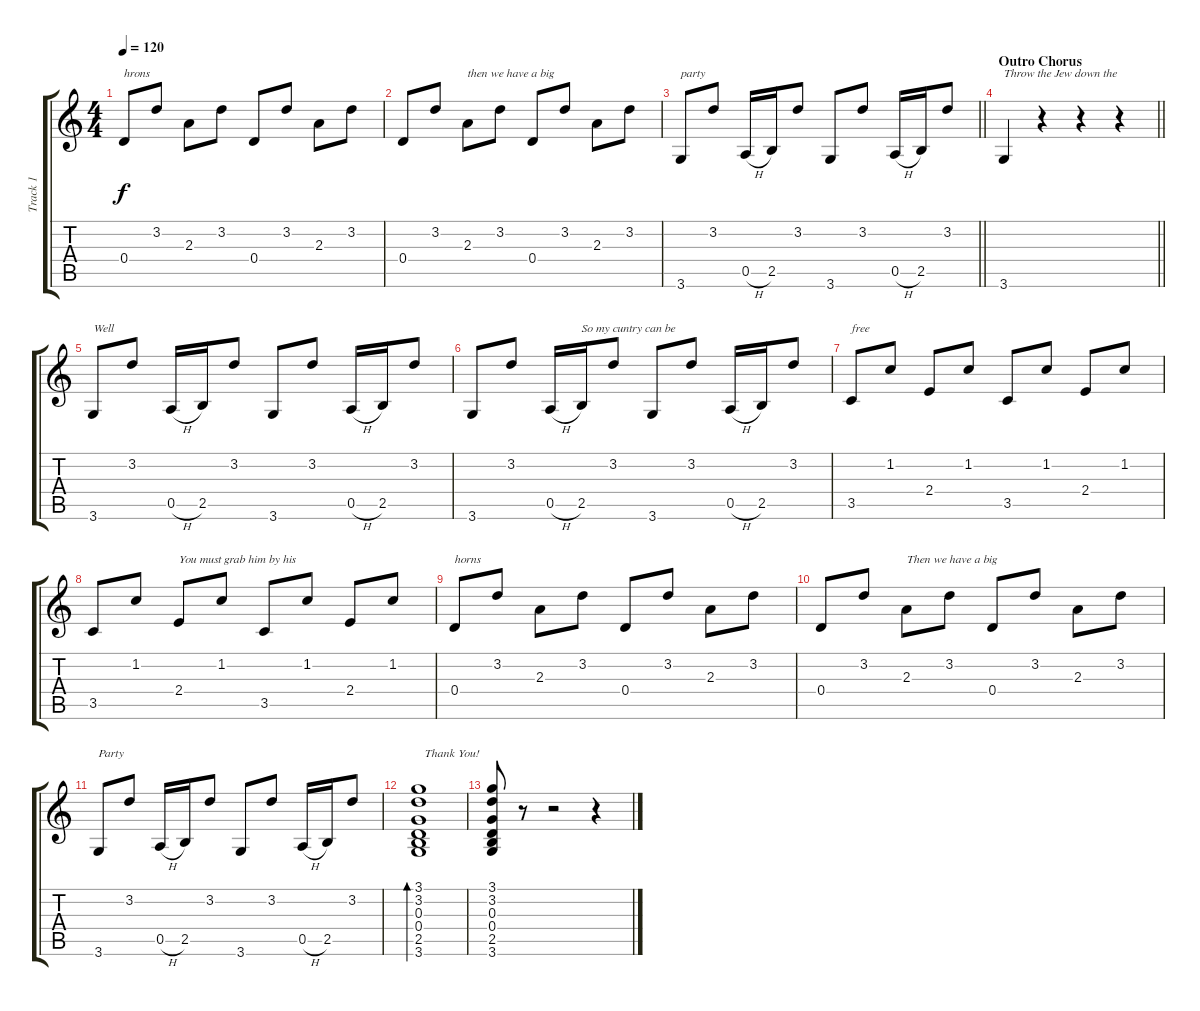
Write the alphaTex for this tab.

\track ("Track 1" "Track 1") {instrument acousticguitarsteel}
\staff {score tabs}
\tuning (E4 B3 G3 D3 A2 E2) {hide}
\ts (4 4)
\tempo 120
\clef g2
\ks c
0.4.8{txt "hrons" dy f} 3.2.8 2.3.8 3.2.8 0.4.8 3.2.8 2.3.8 3.2.8 |
0.4.8 3.2.8 2.3.8{txt "then we have a big "} 3.2.8 0.4.8 3.2.8 2.3.8 3.2.8 |
\barLineRight lightlight
3.6.8{txt "party"} 3.2.8 0.5{h}.16 2.5.16 3.2.8 3.6.8 3.2.8 0.5{h}.16 2.5.16 3.2.8 |
\section ("" "Outro Chorus")
\barLineRight lightlight
3.6.4{txt "Throw the Jew down the"} r.4 r.4 r.4 |
\section ("" "")
3.6.8{txt "Well"} 3.2.8 0.5{h}.16 2.5.16 3.2.8 3.6.8 3.2.8 0.5{h}.16 2.5.16 3.2.8 |
3.6.8 3.2.8 0.5{h}.16 2.5.16{txt "So my cuntry can be "} 3.2.8 3.6.8 3.2.8 0.5{h}.16 2.5.16 3.2.8 |
3.5.8{txt "free"} 1.2.8 2.4.8 1.2.8 3.5.8 1.2.8 2.4.8 1.2.8 |
3.5.8 1.2.8 2.4.8{txt "You must grab him by his "} 1.2.8 3.5.8 1.2.8 2.4.8 1.2.8 |
0.4.8{txt "horns"} 3.2.8 2.3.8 3.2.8 0.4.8 3.2.8 2.3.8 3.2.8 |
0.4.8 3.2.8 2.3.8{txt "Then we have a big"} 3.2.8 0.4.8 3.2.8 2.3.8 3.2.8 |
3.6.8{txt "Party"} 3.2.8 0.5{h}.16 2.5.16 3.2.8 3.6.8 3.2.8 0.5{h}.16 2.5.16 3.2.8 |
(3.1 3.2 0.3 0.4 2.5 3.6).1{bd 480 txt "  Thank You!"} |
(3.1 3.2 0.3 0.4 2.5 3.6).8 r.8 r.2 r.4
